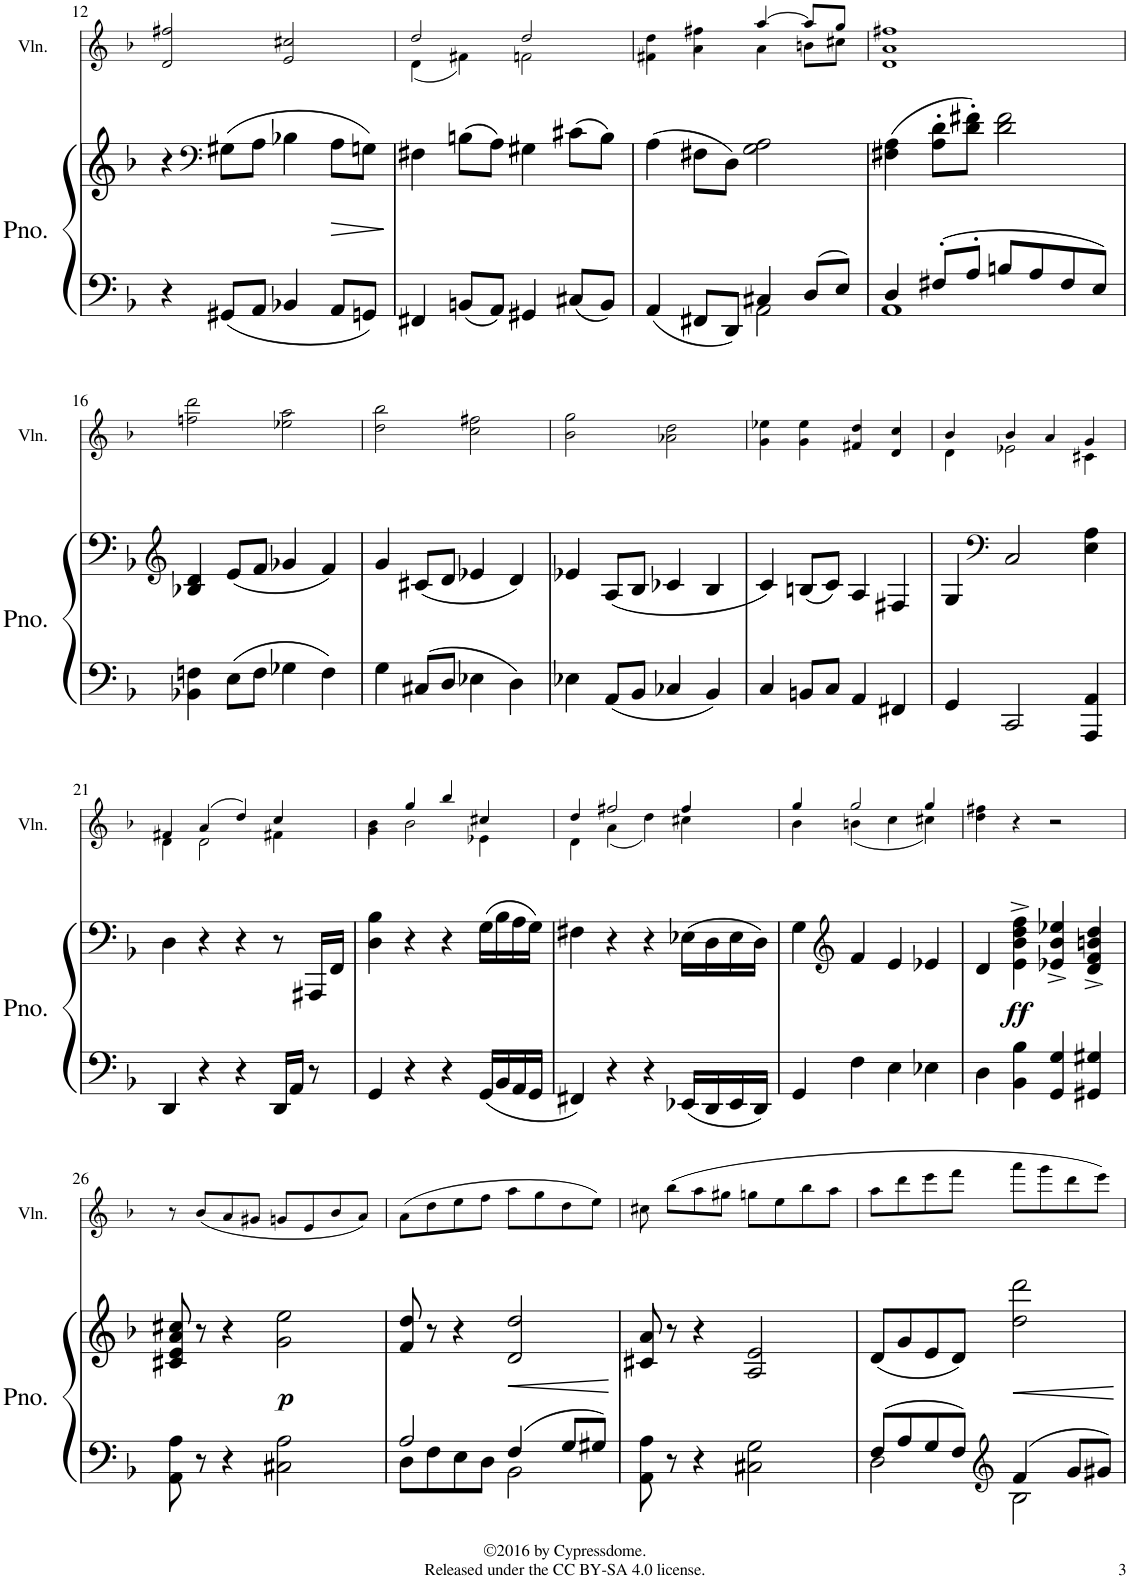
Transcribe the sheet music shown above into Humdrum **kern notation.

**kern	**kern	**dynam	**kern
*part2	*part2	*part2	*part1
*staff3	*staff2	*staff2/3	*staff1
*I"Piano	*	*	*I"Violin
*I'Pno.	*	*	*I'Vln.
!!LO:PB:g=z
*clefF4	*clefG2	*	*clefG2
*k[b-]	*k[b-]	*	*k[b-]
*M4/4	*M4/4	*	*M4/4
=12	=12	=12	=12
4r	4r	.	2d/ 2ff#X/
*	*clefF4	*	*
8GG#X/L	(8G#X\L	.	.
8AA/J	8A\J	.	.
4BB-X/	4B-X\	.	2e/ 2cc#X/
!	!	!LO:HP:b	!
8AA/L	8A\L	>	.
8GGn/J	8Gn\J)	.	.
.	.	]	.
=13	=13	=13	=13
*	*	*	*^
4FF#X/	4F#X\	.	2dd/	(4d\
8BBn/L	(8Bn\L	.	.	4f#X\)
8AA/J	8A\J)	.	.	.
4GG#X/	4G#X\	.	2dd/	2fn\
8C#X/L	(8c#X\L	.	.	.
8BB/J	8B\J)	.	.	.
=14	=14	=14	=14	=14
*^	*	*	*	*
4AA/	2ryy	(4A\	.	4dd\	4f#X\
8FF#X/L	.	8F#X\L	.	4ff#X\	4a\
8DD/J	.	8D\J)	.	.	.
4C#X/	2AA\	2G\ 2A\	.	[4aa/	4a\
8D/L	.	.	.	8aa/L]	8bn\L
8E/J	.	.	.	8gg/J	8cc#X\J
*	*	*	*	*v	*v
=15	=15	=15	=15	=15
4D/	1AA	(4F#X\ 4A\	.	1d 1a 1ff#X
8F#X'/L	.	8A\' 8d\'L	.	.
8A'/J	.	8d\' 8f#X\'J)	.	.
8Bn/L	.	2d\ 2f#\	.	.
8A/	.	.	.	.
8F#/	.	.	.	.
8E/J	.	.	.	.
*v	*v	*	*	*
!!LO:LB:g=z
=16	=16	=16	=16
*	*clefG2	*	*
4BB-X\ 4Fn\	4B-X/ 4d/	.	2ffn\ 2ddd\
8E\L	(8e/L	.	.
8F\J	8f/J	.	.
4G-X\	4g-X/	.	2ee-X\ 2aa\
4F\	4f/)	.	.
=17	=17	=17	=17
4G\	4g/	.	2dd\ 2bb-\
8C#X/L	(8c#X/L	.	.
8D/J	8d/J	.	.
4E-X\	4e-X/	.	2cc\ 2ff#X\
4D\	4d/)	.	.
=18	=18	=18	=18
4E-X\	4e-X/	.	2b-\ 2gg\
8AA/L	(8A/L	.	.
8BB-/J	8B-/J	.	.
4C-X/	4c-X/	.	2a-X\ 2dd\
4BB-/	4B-/	.	.
=19	=19	=19	=19
4C/	4c/)	.	4g\ 4ee-X\
8BBn/L	(8Bn/L	.	4g\ 4ee-\
8C/J	8c/J)	.	.
4AA/	4A/	.	4f#X/ 4dd/
4FF#X/	4F#X/	.	4d/ 4cc/
=20	=20	=20	=20
*	*	*	*^
4GG/	4G/	.	4b-/	4d\
*	*clefF4	*	*	*
2CC/	2C/	.	4b-/	2e-X\
.	.	.	4a/	.
4AAA/ 4AA/	4E\ 4A\	.	4g/	4c#X\
!!LO:LB:g=z	!!
=21	=21	=21	=21	=21
4DD/	4D\	.	4f#X/	4d\
4r	4r	.	(4a/	2d\
4r	4r	.	4dd/)	.
16DD/LL	8r	.	4cc/	4f#X\
16AA/JJ	.	.	.	.
8r	16AAA#X/LL	.	.	.
.	16FF/JJ	.	.	.
=22	=22	=22	=22	=22
4GG/	4D\ 4B-\	.	4b-\	4g\
4r	4r	.	4gg/	2b-\
4r	4r	.	4bb-/	.
16GG/LL	(16G\LL	.	4cc#X/	4e-X\
16BB-/	16B-\	.	.	.
16AA/	16A\	.	.	.
16GG/JJ	16G\JJ)	.	.	.
=23	=23	=23	=23	=23
4FF#X/	4F#X\	.	4dd/	4d\
4r	4r	.	2ff#X/	(4a\
4r	4r	.	.	4dd\)
16EE-X/LL	(16E-X\LL	.	4ff#/	4cc#X\
16DD/	16D\	.	.	.
16EE-/	16E-\	.	.	.
16DD/JJ	16D\JJ)	.	.	.
=24	=24	=24	=24	=24
4GG/	4G\	.	4gg/	4b-\
*	*clefG2	*	*	*
4F\	4f/	.	2gg/	(4bn\
4E\	4e/	.	.	4cc\
4E-X\	4e-X/	.	4gg/	4cc#X\)
=25	=25	=25	=25	=25
4D\	4d/	.	4dd\ 4ff#X\	4ryy
!	!	!LO:DY:b	!	!
4BB-\ 4B-\	4e\^ 4b-\^ 4dd\^ 4ff\^	ff	4r	4ryy
4GG/ 4G/	4e-X/^ 4b-/^ 4ee-X/^	.	2r	2ryy
4GG#X/ 4G#X/	4d/^ 4f/^ 4bn/^ 4dd/^	.	.	.
*	*	*	*v	*v
!!LO:LB:g=z
=26	=26	=26	=26
8AA\ 8A\	8c#X/ 8e/ 8a/ 8cc#X/	.	8r
8r	8r	.	(8b-/L
4r	4r	.	8a/
.	.	.	8g#X/J
!	!	!LO:DY:b	!
2C#X\ 2A\	2g\ 2ee\	p	8gn/L
.	.	.	8e/
.	.	.	8b-/
.	.	.	8a/J)
=27	=27	=27	=27
*^	*	*	*
2A/	8D\L	8f/ 8dd/	.	(8a\L
.	8F\	8r	.	8dd\
.	8E\	4r	.	8ee\
.	8D\J	.	.	8ff\J
!	!	!	!LO:HP:b	!
4F/	2BB-\	2d/ 2dd/	<	8aa\L
.	.	.	.	8gg\
8G/L	.	.	.	8dd\
8G#X/J	.	.	.	8ee\J)
*v	*v	*	*	*
.	.	[	.
=28	=28	=28	=28
8AA\ 8A\	8c#X/ 8a/	.	8cc#X\
8r	8r	.	(8bb-\L
4r	4r	.	8aa\
.	.	.	8gg#X\J
2C#X\ 2G\	2A/ 2e/	.	8ggn\L
.	.	.	8ee\
.	.	.	8bb-\
.	.	.	8aa\J
=29	=29	=29	=29
*^	*	*	*
8F/L	2D\	(8d/L	.	8aa\L
8A/	.	8g/	.	8ddd\
8G/	.	8e/	.	8eee\
8F/J	.	8d/J)	.	8fff\J
*clefG2	*	*	*	*
!	!	!	!LO:HP:b	!
4f/	2B-\	2dd\ 2ddd\	<	8aaa\L
.	.	.	.	8ggg\
8g/L	.	.	.	8ddd\
8g#X/J	.	.	.	8eee\J)
*v	*v	*	*	*
.	.	[	.
=	=	=	=
*-	*-	*-	*-
